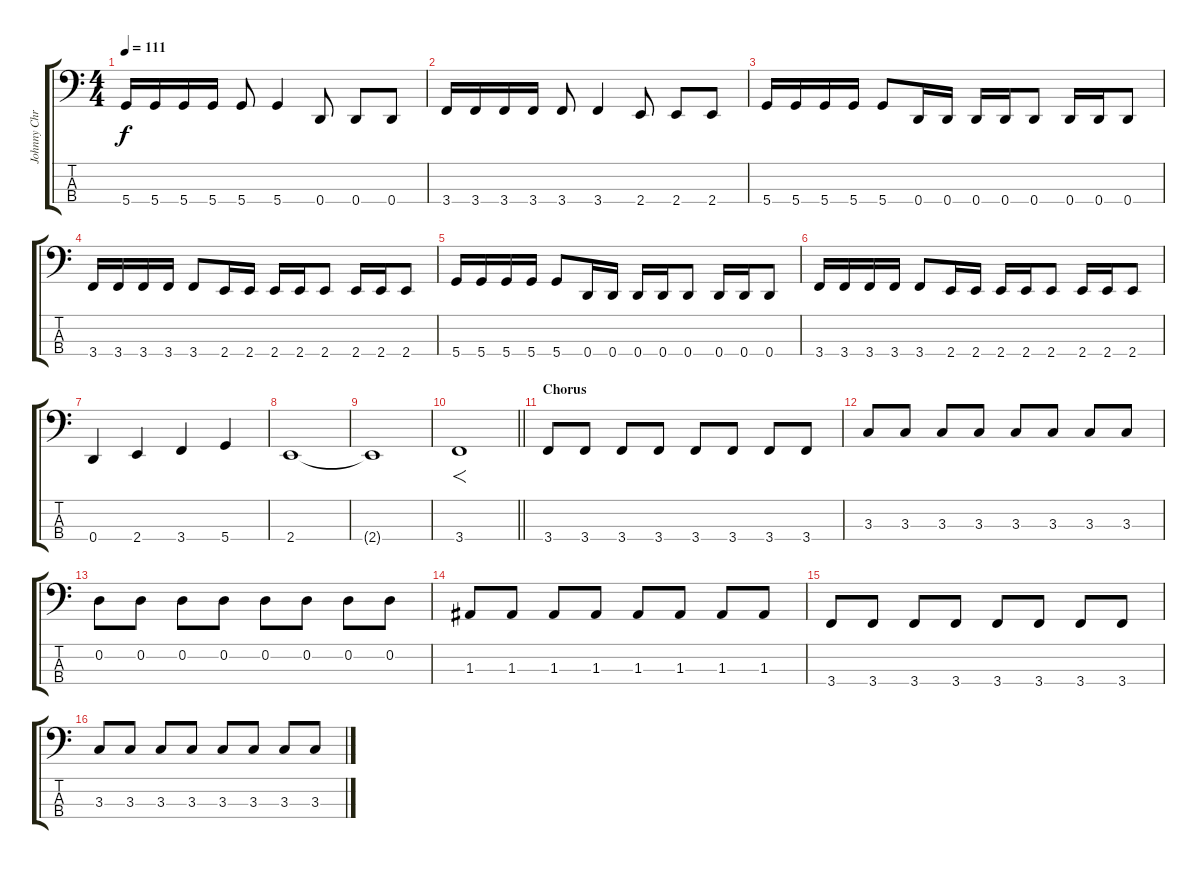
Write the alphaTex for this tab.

\track ("Johnny Christ" "Johnny Chr") {instrument electricbassfinger}
\staff {score tabs}
\tuning (G2 D2 A1 D1) {hide}
\ts (4 4)
\tempo 111
\clef f4
\ks c
5.4.16{dy f} 5.4.16 5.4.16 5.4.16 5.4.8 5.4.4 0.4.8 0.4.8 0.4.8 |
3.4.16 3.4.16 3.4.16 3.4.16 3.4.8 3.4.4 2.4.8 2.4.8 2.4.8 |
5.4.16 5.4.16 5.4.16 5.4.16 5.4.8 0.4.16 0.4.16 0.4.16 0.4.16 0.4.8 0.4.16 0.4.16 0.4.8 |
3.4.16 3.4.16 3.4.16 3.4.16 3.4.8 2.4.16 2.4.16 2.4.16 2.4.16 2.4.8 2.4.16 2.4.16 2.4.8 |
5.4.16 5.4.16 5.4.16 5.4.16 5.4.8 0.4.16 0.4.16 0.4.16 0.4.16 0.4.8 0.4.16 0.4.16 0.4.8 |
3.4.16 3.4.16 3.4.16 3.4.16 3.4.8 2.4.16 2.4.16 2.4.16 2.4.16 2.4.8 2.4.16 2.4.16 2.4.8 |
0.4.4 2.4.4 3.4.4 5.4.4 |
2.4.1{volume 4} |
2.4{t}.1 |
\barLineRight lightlight
3.4.1{f volume 13} |
\section ("" "Chorus")
3.4.8 3.4.8 3.4.8 3.4.8 3.4.8 3.4.8 3.4.8 3.4.8 |
3.3.8 3.3.8 3.3.8 3.3.8 3.3.8 3.3.8 3.3.8 3.3.8 |
0.2.8 0.2.8 0.2.8 0.2.8 0.2.8 0.2.8 0.2.8 0.2.8 |
1.3.8 1.3.8 1.3.8 1.3.8 1.3.8 1.3.8 1.3.8 1.3.8 |
3.4.8 3.4.8 3.4.8 3.4.8 3.4.8 3.4.8 3.4.8 3.4.8 |
3.3.8 3.3.8 3.3.8 3.3.8 3.3.8 3.3.8 3.3.8 3.3.8
